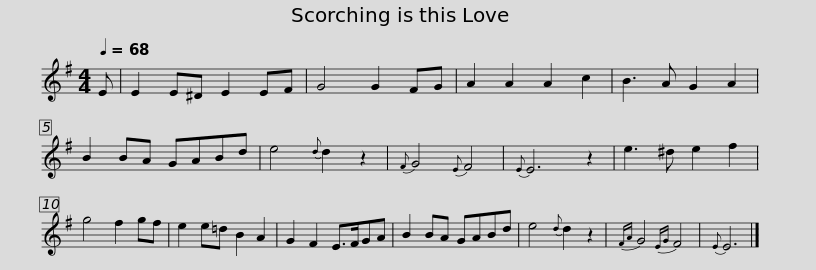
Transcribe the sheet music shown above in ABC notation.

X:1
L:1/8
Q:1/4=68
M:4/4
I:linebreak $
K:Emin
V:1 treble
V:1
 E | E2 E^D E2 EF | G4 G2 FG | A2 A2 A2 c2 | B3 A G2 A2 | %5
 B2 BA GABd | e4{d} d2 z2 |{F} G4{E} F4 |{E} E6 z2 |$ e3 ^d e2 f2 | %10
 g4 f2 gf | e2 e=d B2 A2 | G2 F2 E>FGA | B2 BA GABd | e4{d} d2 z2 | %15
{FA} G4{EG} F4 |{E} E6 |] %17
